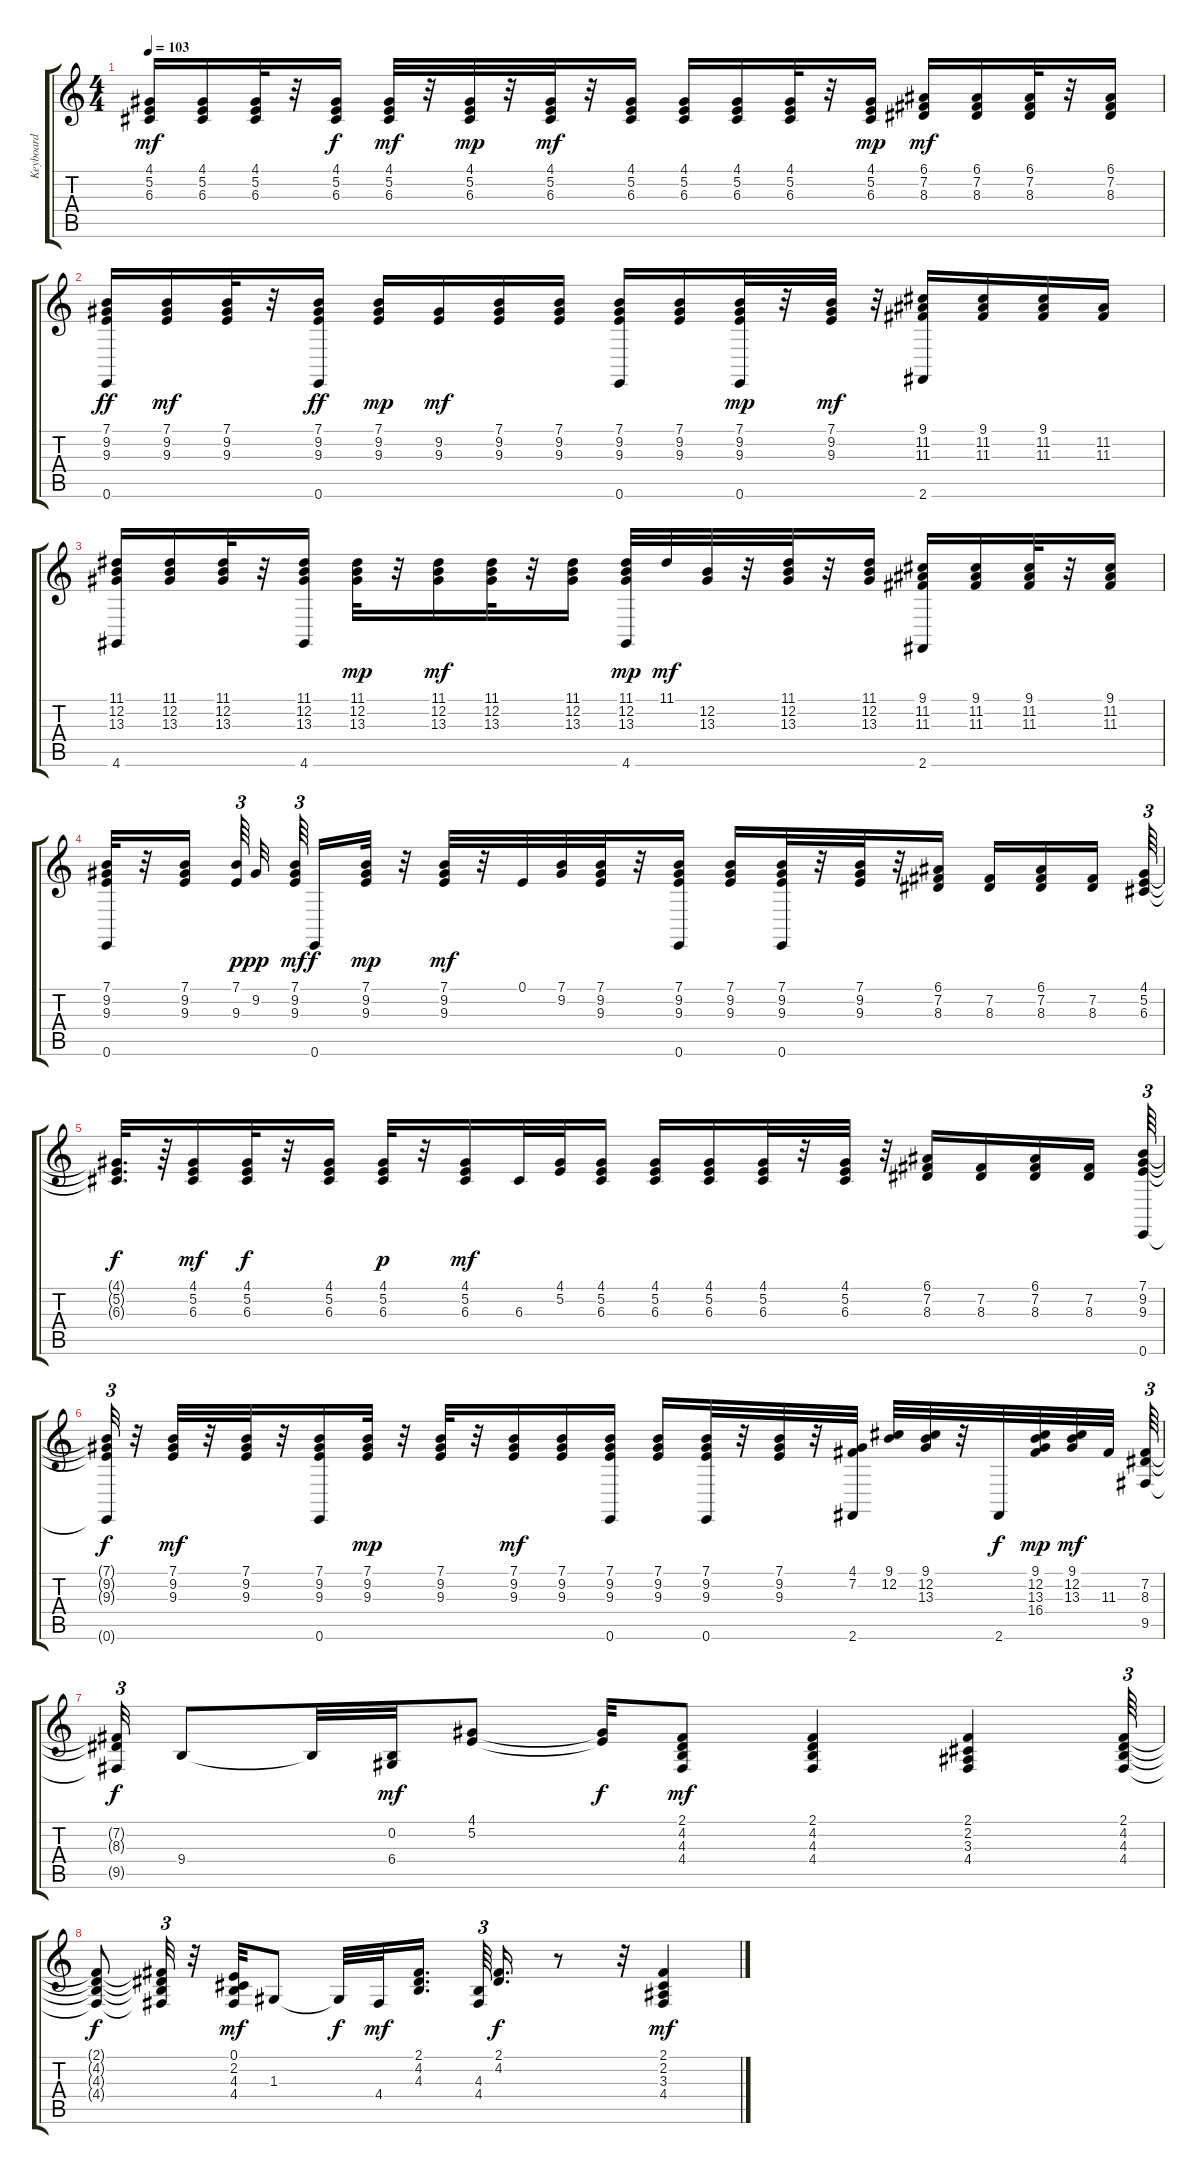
\track ("Keyboard" "Keyboard") {instrument electricpiano1}
\staff {score tabs}
\tuning (E4 B3 G3 D3 A2 E2) {hide}
\ts (4 4)
\tempo 103
\clef g2
\ks c
(4.1 5.2 6.3).16{dy mf} (4.1 5.2 6.3).16 (4.1 5.2 6.3).32 r.32 (4.1 5.2 6.3).16{dy f} (4.1 5.2 6.3).32{dy mf} r.32 (4.1 5.2 6.3).32{dy mp} r.32 (4.1 5.2 6.3).32{dy mf} r.32 (4.1 5.2 6.3).16 (4.1 5.2 6.3).16 (4.1 5.2 6.3).16 (4.1 5.2 6.3).32 r.32 (4.1 5.2 6.3).16{dy mp} (6.1 7.2 8.3).16{dy mf} (6.1 7.2 8.3).16 (6.1 7.2 8.3).32 r.32 (6.1 7.2 8.3).16 |
(7.1 9.2 9.3 0.6).16{dy ff} (7.1 9.2 9.3).16{dy mf} (7.1 9.2 9.3).32 r.32 (7.1 9.2 9.3 0.6).16{dy ff} (7.1 9.2 9.3).16{dy mp} (9.2 9.3).16{dy mf} (7.1 9.2 9.3).16 (7.1 9.2 9.3).16 (7.1 9.2 9.3 0.6).16 (7.1 9.2 9.3).16 (7.1 9.2 9.3 0.6).32{dy mp} r.32 (7.1 9.2 9.3).32{dy mf} r.32 (9.1 11.2 11.3 2.6).16 (9.1 11.2 11.3).16 (9.1 11.2 11.3).16 (11.2 11.3).16 |
(11.1 12.2 13.3 4.6).16 (11.1 12.2 13.3).16 (11.1 12.2 13.3).32 r.32 (11.1 12.2 13.3 4.6).16 (11.1 12.2 13.3).32{dy mp} r.32 (11.1 12.2 13.3).16{dy mf} (11.1 12.2 13.3).32 r.32 (11.1 12.2 13.3).16 (11.1 12.2 13.3 4.6).32{dy mp} 11.1.32{dy mf} (12.2 13.3).32 r.32 (11.1 12.2 13.3).32 r.32 (11.1 12.2 13.3).16 (9.1 11.2 11.3 2.6).16 (9.1 11.2 11.3).16 (9.1 11.2 11.3).32 r.32 (9.1 11.2 11.3).16 |
(7.1 9.2 9.3 0.6).32 r.32 (7.1 9.2 9.3).16{beam splitsecondary} (7.1 9.3).64{tu (3 2) dy p beam splitsecondary} 9.2.32{dy pp beam splitsecondary} (7.1 9.2 9.3).64{tu (3 2) dy mf beam splitsecondary} 0.6.16{dy f} (7.1 9.2 9.3).32{dy mp} r.32 (7.1 9.2 9.3).32{dy mf} r.32 0.1.32 (7.1 9.2).32 (7.1 9.2 9.3).32 r.32 (7.1 9.2 9.3 0.6).16 (7.1 9.2 9.3).16 (7.1 9.2 9.3 0.6).32 r.32 (7.1 9.2 9.3).32 r.32 (6.1 7.2 8.3).16 (7.2 8.3).16 (6.1 7.2 8.3).16 (7.2 8.3).16{beam splitsecondary} (4.1 5.2 6.3).64{tu (3 2)} |
(4.1{t} 5.2{t} 6.3{t}).32{d dy f} r.64 (4.1 5.2 6.3).16{dy mf} (4.1 5.2 6.3).32{dy f} r.32 (4.1 5.2 6.3).16 (4.1 5.2 6.3).32{dy p} r.32 (4.1 5.2 6.3).16{dy mf} 6.3.32 (4.1 5.2).32 (4.1 5.2 6.3).16 (4.1 5.2 6.3).16 (4.1 5.2 6.3).16 (4.1 5.2 6.3).32 r.32 (4.1 5.2 6.3).32 r.32 (6.1 7.2 8.3).16 (7.2 8.3).16 (6.1 7.2 8.3).16 (7.2 8.3).16 (7.1 9.2 9.3 0.6).64{tu (3 2)} |
(7.1{t} 9.2{t} 9.3{t} 0.6{t}).32{tu (3 2) dy f} r.32 (7.1 9.2 9.3).32{dy mf} r.32 (7.1 9.2 9.3).32 r.32 (7.1 9.2 9.3 0.6).16 (7.1 9.2 9.3).32{dy mp} r.32 (7.1 9.2 9.3).32 r.32 (7.1 9.2 9.3).16{dy mf} (7.1 9.2 9.3).16 (7.1 9.2 9.3 0.6).16 (7.1 9.2 9.3).16 (7.1 9.2 9.3 0.6).32 r.32 (7.1 9.2 9.3).32 r.32 (4.1 7.2 2.6).32 (9.1 12.2).32 (9.1 12.2 13.3).32 r.32 2.6.32{dy f} (9.1 12.2 13.3 16.4).32{dy mp} (9.1 12.2 13.3).32{dy mf} 11.3.32{beam splitsecondary} (7.2 8.3 9.5).64{tu (3 2)} |
(7.2{t} 8.3{t} 9.5{t}).32{tu (3 2) dy f} 9.4.8 9.4{t}.32 (0.2 6.4).32{dy mf} (4.1 5.2).8 (4.1{t} 5.2{t}).32{dy f} (2.1 4.2 4.3 4.4).8{dy mf} (2.1 4.2 4.3 4.4).4 (2.1 2.2 3.3 4.4).4 (2.1 4.2 4.3 4.4).64{tu (3 2)} |
(2.1{t} 4.2{t} 4.3{t} 4.4{t}).8{dy f} (2.1{t} 4.2{t} 4.3{t} 4.4{t}).32{tu (3 2)} r.32 (0.1 2.2 4.3 4.4).32{dy mf} 1.3.8 1.3{t}.32{dy f} 4.4.32{dy mf} (2.1 4.2 4.3).16{d beam splitsecondary} (4.3 4.4).64{tu (3 2)} (2.1 4.2).16{d dy f} r.8 r.32 (2.1 2.2 3.3 4.4).4{dy mf}
